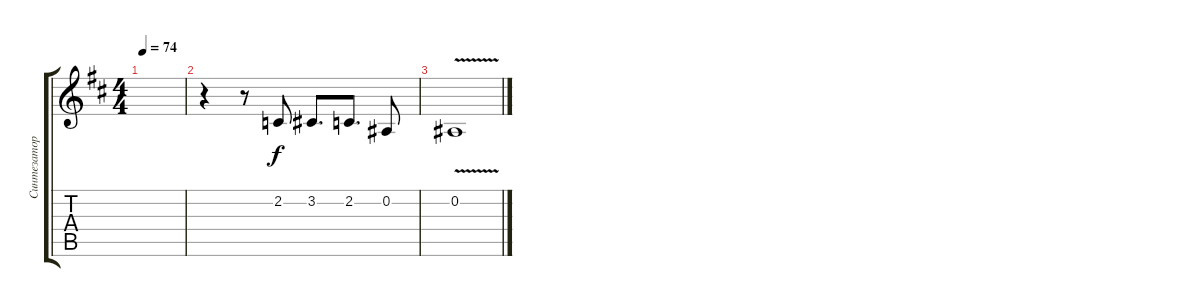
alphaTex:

\track ("Синтезатор 1" "Синтезатор") {instrument acousticgrandpiano}
\staff {score tabs}
\tuning (Eb4 Bb3 Gb3 Db3 Ab2 Eb2) {hide}
\ts (4 4)
\tempo 74
\clef g2
\ks bminor
|
r.4{balance 16 instrument trumpet} r.8 2.2.8 3.2.8{d} 2.2.8{d} 0.2.8 |
0.2{v}.1
